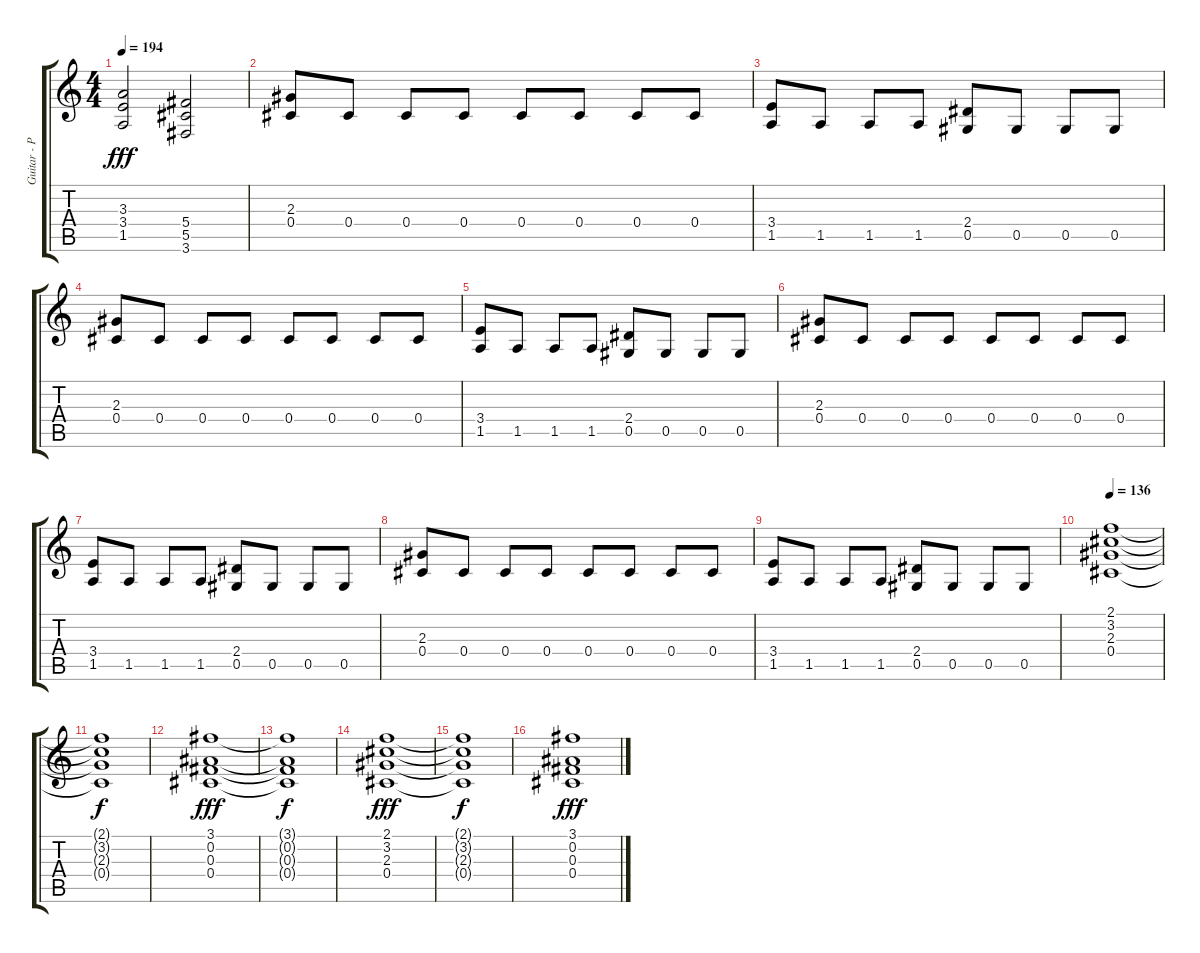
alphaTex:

\track ("Guitar - Pavel Bushuev" "Guitar - P") {instrument distortionguitar}
\staff {score tabs}
\tuning (Eb4 Bb3 Gb3 Db3 Ab2 Eb2) {hide}
\ts (4 4)
\tempo 194
\clef g2
\ks c
(3.3 3.4 1.5).2{dy fff} (5.4 5.5 3.6).2 |
(2.3 0.4).8 0.4.8 0.4.8 0.4.8 0.4.8 0.4.8 0.4.8 0.4.8 |
(3.4 1.5).8 1.5.8 1.5.8 1.5.8 (2.4 0.5).8 0.5.8 0.5.8 0.5.8 |
(2.3 0.4).8 0.4.8 0.4.8 0.4.8 0.4.8 0.4.8 0.4.8 0.4.8 |
(3.4 1.5).8 1.5.8 1.5.8 1.5.8 (2.4 0.5).8 0.5.8 0.5.8 0.5.8 |
(2.3 0.4).8 0.4.8 0.4.8 0.4.8 0.4.8 0.4.8 0.4.8 0.4.8 |
(3.4 1.5).8 1.5.8 1.5.8 1.5.8 (2.4 0.5).8 0.5.8 0.5.8 0.5.8 |
(2.3 0.4).8 0.4.8 0.4.8 0.4.8 0.4.8 0.4.8 0.4.8 0.4.8 |
(3.4 1.5).8 1.5.8 1.5.8 1.5.8 (2.4 0.5).8 0.5.8 0.5.8 0.5.8 |
\tempo 136
(2.1 3.2 2.3 0.4).1 |
(2.1{t} 3.2{t} 2.3{t} 0.4{t}).1{dy f} |
(3.1 0.2 0.3 0.4).1{dy fff} |
(3.1{t} 0.2{t} 0.3{t} 0.4{t}).1{dy f} |
(2.1 3.2 2.3 0.4).1{dy fff} |
(2.1{t} 3.2{t} 2.3{t} 0.4{t}).1{dy f} |
(3.1 0.2 0.3 0.4).1{dy fff}
